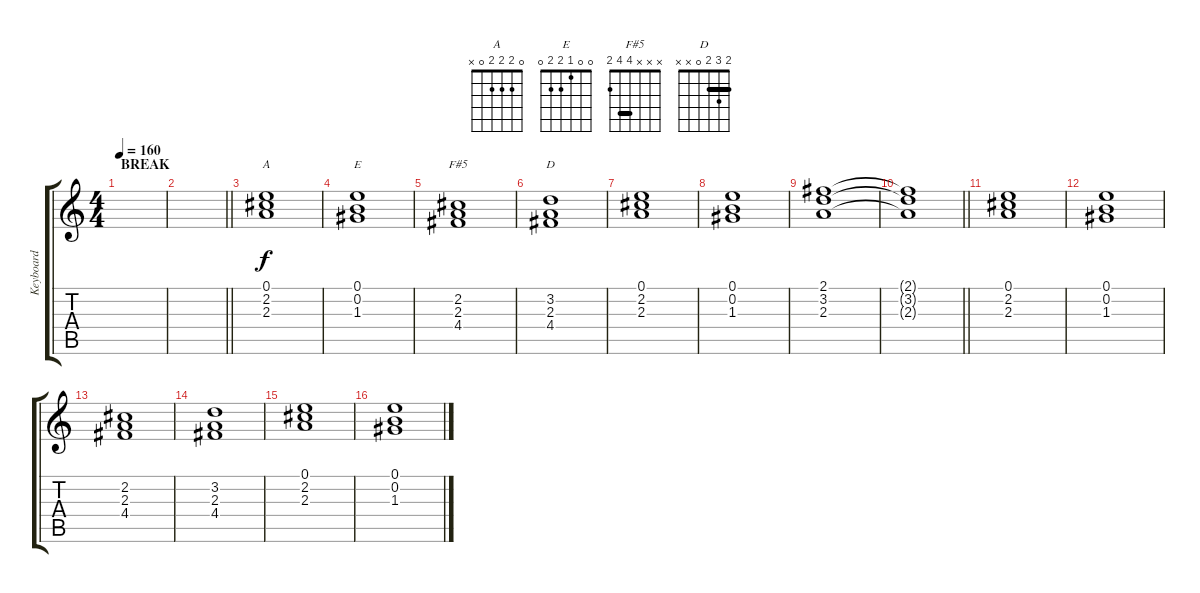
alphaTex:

\track ("Keyboard" "Keyboard") {instrument overdrivenguitar}
\staff {score tabs}
\tuning (E4 B3 G3 D3 A2 E2) {hide}
\chord ("A" 0 2 2 2 0 x)
\chord ("E" 0 0 1 2 2 0)
\chord ("F#5" x x x 4 4 2) {barre 4}
\chord ("D" 2 3 2 0 x x) {barre 2}
\ts (4 4)
\section ("" "BREAK")
\tempo 160
\clef g2
\ks c
|
\barLineRight lightlight
|
(0.1 2.2 2.3).1{ch "A"} |
(0.1 0.2 1.3).1{ch "E"} |
(2.2 2.3 4.4).1{ch "F#5"} |
(3.2 2.3 4.4).1{ch "D"} |
(0.1 2.2 2.3).1 |
(0.1 0.2 1.3).1 |
(2.1 3.2 2.3).1 |
\barLineRight lightlight
(2.1{t} 3.2{t} 2.3{t}).1 |
(0.1 2.2 2.3).1 |
(0.1 0.2 1.3).1 |
(2.2 2.3 4.4).1 |
(3.2 2.3 4.4).1 |
(0.1 2.2 2.3).1 |
(0.1 0.2 1.3).1
